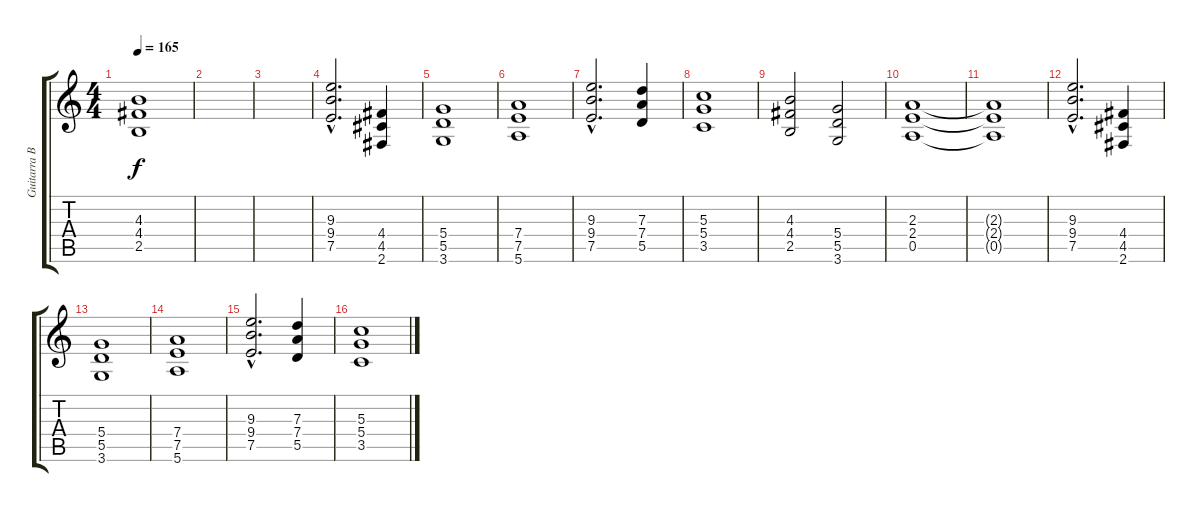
\track ("Guitarra Base" "Guitarra B") {instrument overdrivenguitar}
\staff {score tabs}
\tuning (E4 B3 G3 D3 A2 E2) {hide}
\ts (4 4)
\tempo 165
\clef g2
\ks c
(4.3 4.4 2.5).1{dy f} |
|
|
(9.3{hac} 9.4{hac} 7.5{hac}).2{d} (4.4 4.5 2.6).4 |
(5.4 5.5 3.6).1 |
(7.4 7.5 5.6).1 |
(9.3{hac} 9.4{hac} 7.5{hac}).2{d} (7.3 7.4 5.5).4 |
(5.3 5.4 3.5).1 |
(4.3 4.4 2.5).2 (5.4 5.5 3.6).2 |
(2.3 2.4 0.5).1 |
(2.3{t} 2.4{t} 0.5{t}).1 |
(9.3{hac} 9.4{hac} 7.5{hac}).2{d} (4.4 4.5 2.6).4 |
(5.4 5.5 3.6).1 |
(7.4 7.5 5.6).1 |
(9.3{hac} 9.4{hac} 7.5{hac}).2{d} (7.3 7.4 5.5).4 |
(5.3 5.4 3.5).1
